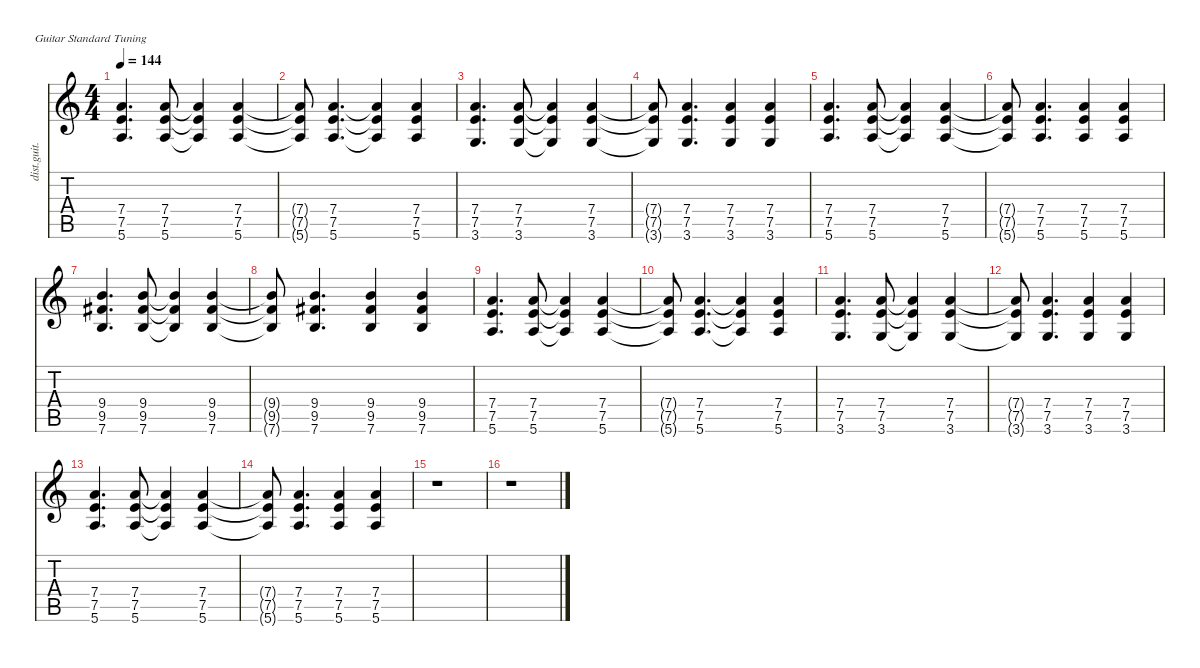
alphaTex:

\defaultSystemsLayout 4
\hideDynamics
\bracketExtendMode nobrackets
\track ("Gtr. 3" "dist.guit.") {instrument distortionguitar}
\staff {score tabs}
\tuning (E4 B3 G3 D3 A2 E2)
\ts (4 4)
\tempo 144
\clef g2
\ks c
(7.4 7.5 5.6).4{d dy f} (7.4 7.5 5.6).8 (7.4{t} 7.5{t} 5.6{t}).4 (7.4 7.5 5.6).4 |
(7.4{t} 7.5{t} 5.6{t}).8 (7.4 7.5 5.6).4{d} (7.4{t} 7.5{t} 5.6{t}).4 (7.4 7.5 5.6).4 |
(7.4 7.5 3.6).4{d} (7.4 7.5 3.6).8 (7.4{t} 7.5{t} 3.6{t}).4 (7.4 7.5 3.6).4 |
(7.4{t} 7.5{t} 3.6{t}).8 (7.4 7.5 3.6).4{d} (7.4 7.5 3.6).4 (7.4 7.5 3.6).4 |
(7.4 7.5 5.6).4{d} (7.4 7.5 5.6).8 (7.4{t} 7.5{t} 5.6{t}).4 (7.4 7.5 5.6).4 |
(7.4{t} 7.5{t} 5.6{t}).8 (7.4 7.5 5.6).4{d} (7.4 7.5 5.6).4 (7.4 7.5 5.6).4 |
(9.4 9.5{acc #} 7.6).4{d} (9.4 9.5{acc #} 7.6).8 (9.4{t} 9.5{t acc #} 7.6{t}).4 (9.4 9.5{acc #} 7.6).4 |
(9.4{t} 9.5{t acc #} 7.6{t}).8 (9.4 9.5{acc #} 7.6).4{d} (9.4 9.5{acc #} 7.6).4 (9.4 9.5{acc #} 7.6).4 |
(7.4 7.5 5.6).4{d} (7.4 7.5 5.6).8 (7.4{t} 7.5{t} 5.6{t}).4 (7.4 7.5 5.6).4 |
(7.4{t} 7.5{t} 5.6{t}).8 (7.4 7.5 5.6).4{d} (7.4{t} 7.5{t} 5.6{t}).4 (7.4 7.5 5.6).4 |
(7.4 7.5 3.6).4{d} (7.4 7.5 3.6).8 (7.4{t} 7.5{t} 3.6{t}).4 (7.4 7.5 3.6).4 |
(7.4{t} 7.5{t} 3.6{t}).8 (7.4 7.5 3.6).4{d} (7.4 7.5 3.6).4 (7.4 7.5 3.6).4 |
(7.4 7.5 5.6).4{d} (7.4 7.5 5.6).8 (7.4{t} 7.5{t} 5.6{t}).4 (7.4 7.5 5.6).4 |
(7.4{t} 7.5{t} 5.6{t}).8 (7.4 7.5 5.6).4{d} (7.4 7.5 5.6).4 (7.4 7.5 5.6).4 |
r.1 |
r.1
